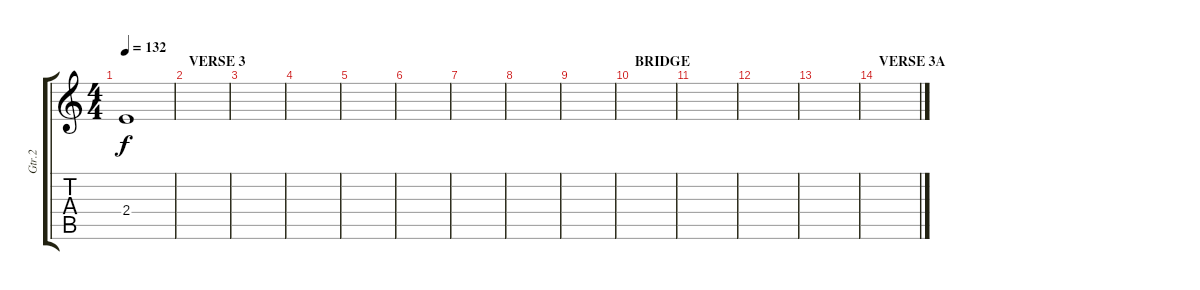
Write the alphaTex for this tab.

\track ("Gtr.2" "Gtr.2") {instrument electricguitarclean}
\staff {score tabs}
\tuning (E4 B3 G3 D3 A2 E2) {hide}
\ts (4 4)
\tempo 132
\clef g2
\ks c
2.4.1{dy f} |
\section ("" "VERSE 3")
|
|
|
|
|
|
|
|
\section ("" "BRIDGE")
|
|
|
|
\section ("" "VERSE 3A")
